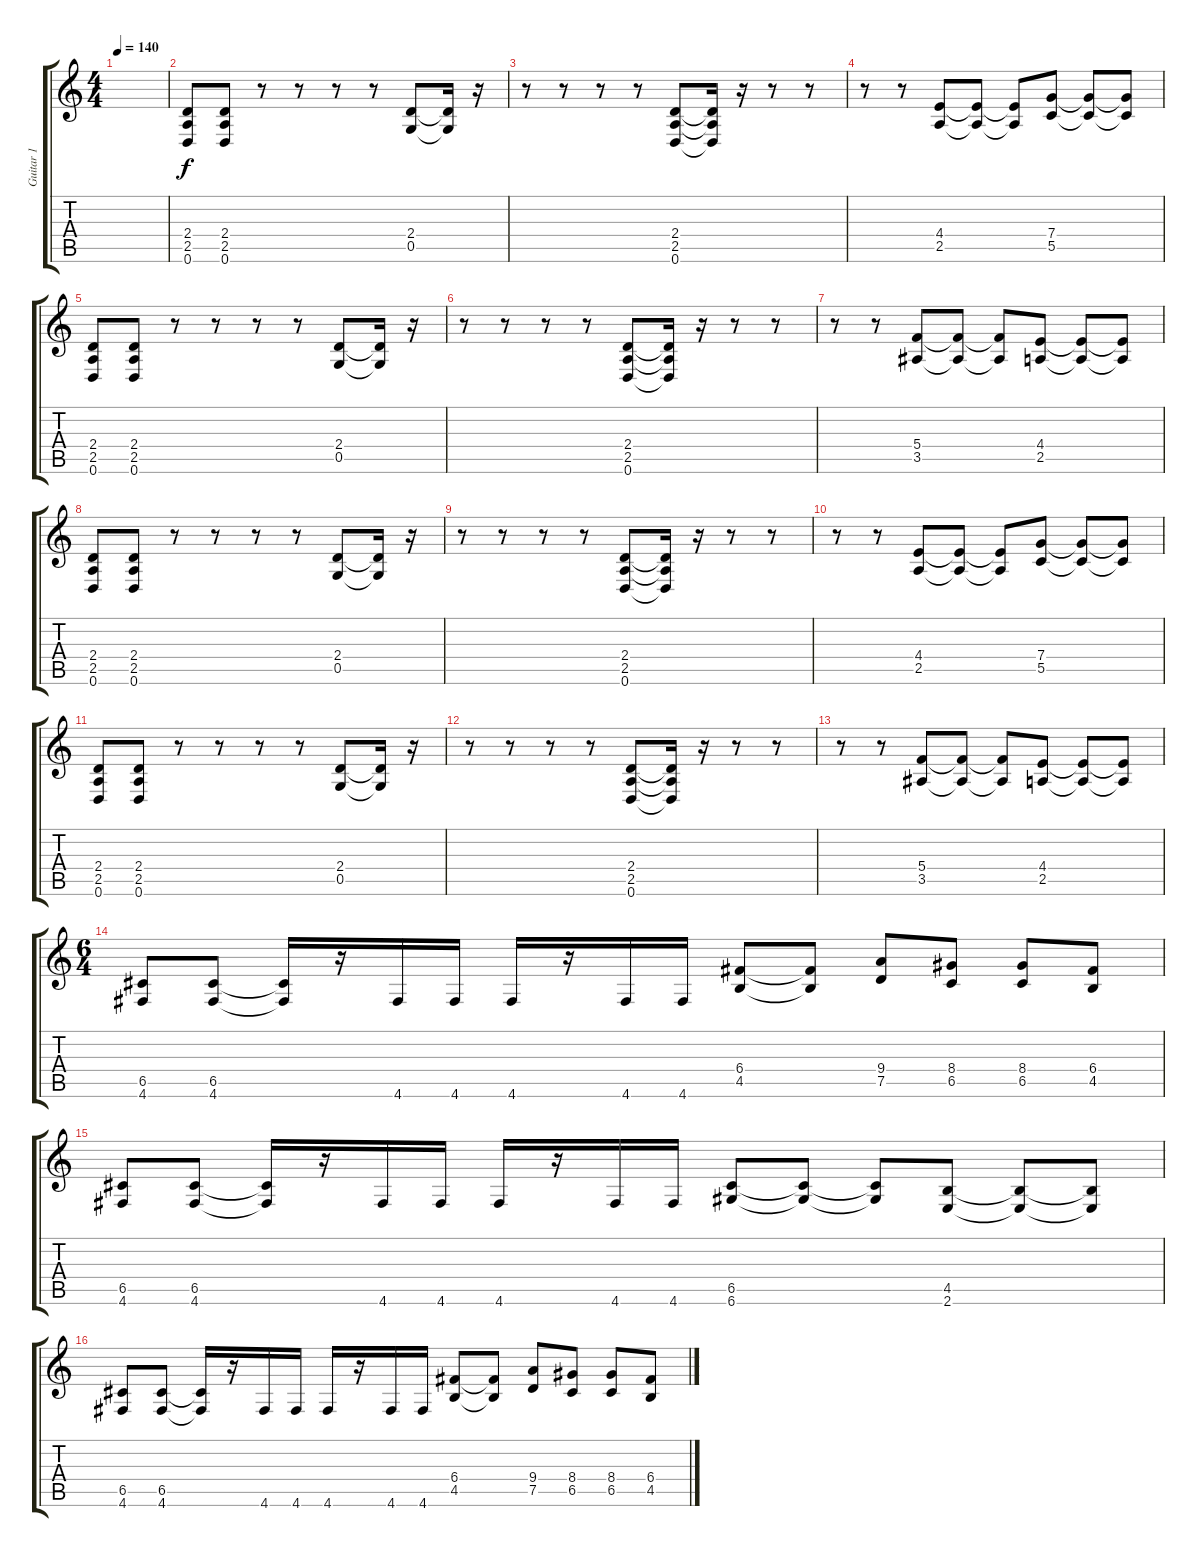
\track ("Guitar 1" "Guitar 1") {instrument distortionguitar}
\staff {score tabs}
\tuning (D4 A3 F3 C3 G2 D2) {hide}
\ts (4 4)
\tempo 140
\clef g2
\ks c
|
(2.4 2.5 0.6).8 (2.4 2.5 0.6).8 r.8 r.8 r.8 r.8 (2.4 0.5).8 (2.4{t} 0.5{t}).16 r.16 |
r.8 r.8 r.8 r.8 (2.4 2.5 0.6).8 (2.4{t} 2.5{t} 0.6{t}).16 r.16 r.8 r.8 |
r.8 r.8 (4.4 2.5).8 (4.4{t} 2.5{t}).8 (4.4{t} 2.5{t}).8 (7.4 5.5).8 (7.4{t} 5.5{t}).8 (7.4{t} 5.5{t}).8 |
(2.4 2.5 0.6).8 (2.4 2.5 0.6).8 r.8 r.8 r.8 r.8 (2.4 0.5).8 (2.4{t} 0.5{t}).16 r.16 |
r.8 r.8 r.8 r.8 (2.4 2.5 0.6).8 (2.4{t} 2.5{t} 0.6{t}).16 r.16 r.8 r.8 |
r.8 r.8 (5.4 3.5).8 (5.4{t} 3.5{t}).8 (5.4{t} 3.5{t}).8 (4.4 2.5).8 (4.4{t} 2.5{t}).8 (4.4{t} 2.5{t}).8 |
(2.4 2.5 0.6).8 (2.4 2.5 0.6).8 r.8 r.8 r.8 r.8 (2.4 0.5).8 (2.4{t} 0.5{t}).16 r.16 |
r.8 r.8 r.8 r.8 (2.4 2.5 0.6).8 (2.4{t} 2.5{t} 0.6{t}).16 r.16 r.8 r.8 |
r.8 r.8 (4.4 2.5).8 (4.4{t} 2.5{t}).8 (4.4{t} 2.5{t}).8 (7.4 5.5).8 (7.4{t} 5.5{t}).8 (7.4{t} 5.5{t}).8 |
(2.4 2.5 0.6).8 (2.4 2.5 0.6).8 r.8 r.8 r.8 r.8 (2.4 0.5).8 (2.4{t} 0.5{t}).16 r.16 |
r.8 r.8 r.8 r.8 (2.4 2.5 0.6).8 (2.4{t} 2.5{t} 0.6{t}).16 r.16 r.8 r.8 |
r.8 r.8 (5.4 3.5).8 (5.4{t} 3.5{t}).8 (5.4{t} 3.5{t}).8 (4.4 2.5).8 (4.4{t} 2.5{t}).8 (4.4{t} 2.5{t}).8 |
\ts (6 4)
(6.5 4.6).8 (6.5 4.6).8 (6.5{t} 4.6{t}).16 r.16 4.6.16 4.6.16 4.6.16 r.16 4.6.16 4.6.16 (6.4 4.5).8 (6.4{t} 4.5{t}).8 (9.4 7.5).8 (8.4 6.5).8 (8.4 6.5).8 (6.4 4.5).8 |
(6.5 4.6).8 (6.5 4.6).8 (6.5{t} 4.6{t}).16 r.16 4.6.16 4.6.16 4.6.16 r.16 4.6.16 4.6.16 (6.5 6.6).8 (6.5{t} 6.6{t}).8 (6.5{t} 6.6{t}).8 (4.5 2.6).8 (4.5{t} 2.6{t}).8 (4.5{t} 2.6{t}).8 |
(6.5 4.6).8 (6.5 4.6).8 (6.5{t} 4.6{t}).16 r.16 4.6.16 4.6.16 4.6.16 r.16 4.6.16 4.6.16 (6.4 4.5).8 (6.4{t} 4.5{t}).8 (9.4 7.5).8 (8.4 6.5).8 (8.4 6.5).8 (6.4 4.5).8
